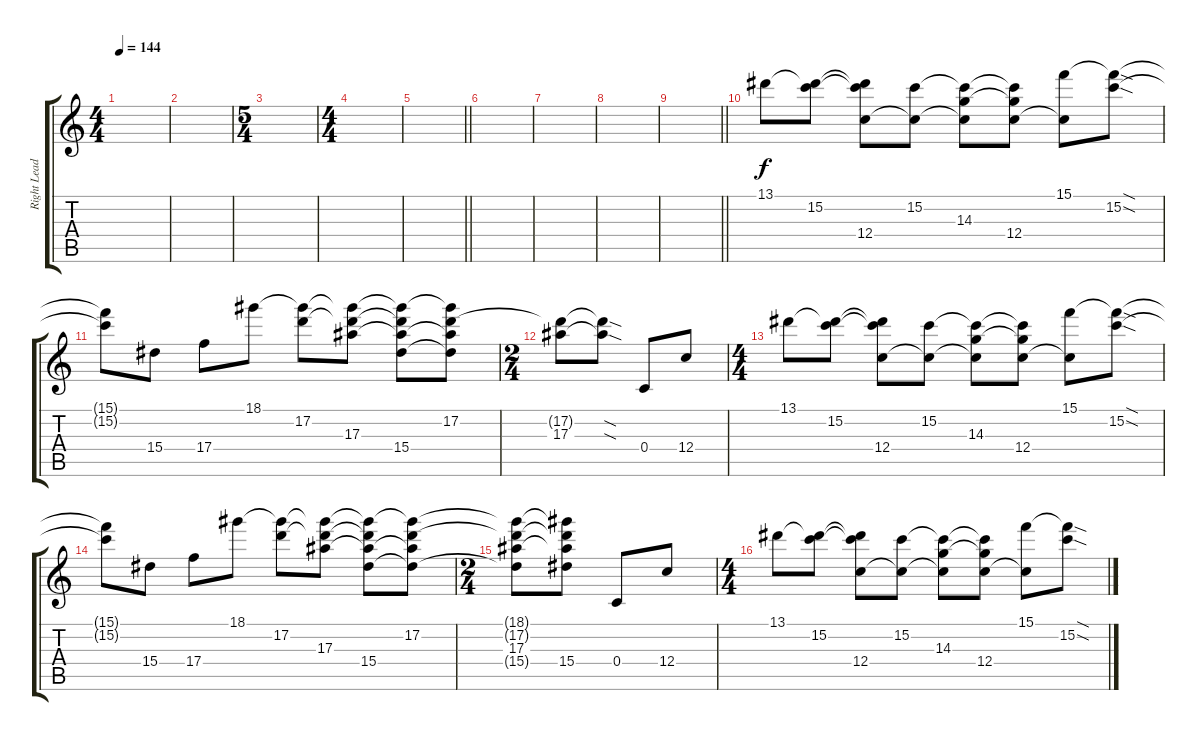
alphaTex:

\track ("Right Lead" "Right Lead") {instrument distortionguitar}
\staff {score tabs}
\tuning (D4 A3 F3 C3 G2 C2) {hide}
\ts (4 4)
\tempo 144
\clef g2
\ks c
|
|
\ts (5 4)
|
\ts (4 4)
|
\barLineRight lightlight
|
\section ("" "")
|
|
|
\barLineRight lightlight
|
\section ("" "")
13.1.8 (13.1{t} 15.2).8 (13.1{t} 15.2{t} 12.4).8 (15.2 12.4{t}).8 (15.2{t} 14.3 12.4{t}).8 (15.2{t} 14.3{t} 12.4).8 (15.1 12.4{t}).8 (15.1{sod t} 15.2{sod}).8 |
(15.1{t} 15.2{t}).8 15.4.8 17.4.8 18.1.8 (18.1{t} 17.2).8 (18.1{t} 17.2{t} 17.3).8 (18.1{t} 17.2{t} 17.3{t} 15.4).8 (18.1{t} 17.2 17.3{t} 15.4{t}).8 |
\ts (2 4)
(17.2{t} 17.3).8 (17.2{sod t} 17.3{sod t}).8 0.4.8 12.4.8 |
\ts (4 4)
13.1.8 (13.1{t} 15.2).8 (13.1{t} 15.2{t} 12.4).8 (15.2 12.4{t}).8 (15.2{t} 14.3 12.4{t}).8 (15.2{t} 14.3{t} 12.4).8 (15.1 12.4{t}).8 (15.1{sod t} 15.2{sod}).8 |
(15.1{t} 15.2{t}).8 15.4.8 17.4.8 18.1.8 (18.1{t} 17.2).8 (18.1{t} 17.2{t} 17.3).8 (18.1{t} 17.2{t} 17.3{t} 15.4).8 (18.1{t} 17.2 17.3{t} 15.4{t}).8 |
\ts (2 4)
(18.1{t} 17.2{t} 17.3 15.4{t}).8 (18.1{t} 17.2{t} 17.3{t} 15.4).8 0.4.8 12.4.8 |
\ts (4 4)
13.1.8 (13.1{t} 15.2).8 (13.1{t} 15.2{t} 12.4).8 (15.2 12.4{t}).8 (15.2{t} 14.3 12.4{t}).8 (15.2{t} 14.3{t} 12.4).8 (15.1 12.4{t}).8 (15.1{sod t} 15.2{sod}).8
